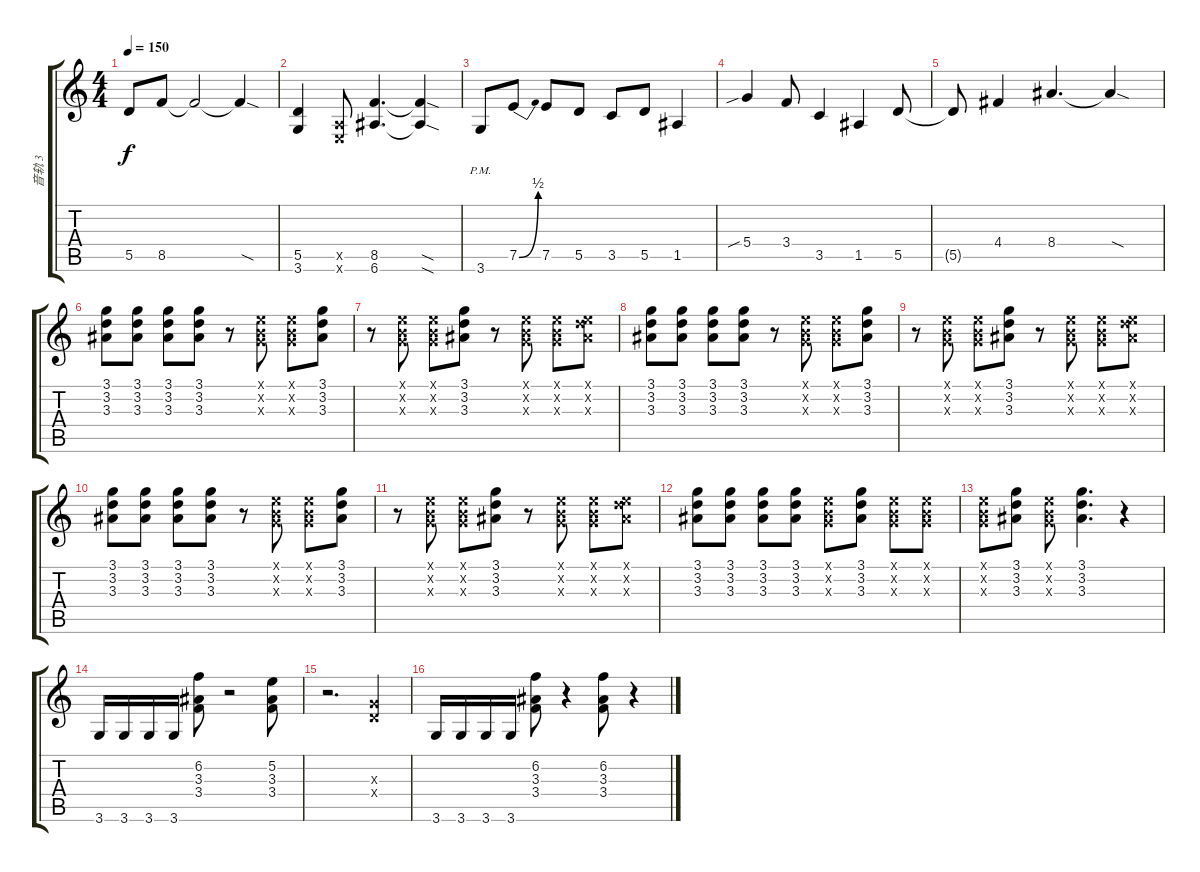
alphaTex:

\track ("音轨 3" "音轨 3") {instrument distortionguitar}
\staff {score tabs}
\tuning (E4 B3 G3 D3 A2 E2) {hide}
\ts (4 4)
\tempo 150
\clef g2
\ks c
5.5{t}.8{dy f} 8.5.8 8.5{t}.2 8.5{sod t}.4 |
(5.5 3.6).4 (0.5{x} 0.6{x}).8 (8.5 6.6).4{d} (8.5{sod t} 6.6{sod t}).4 |
3.6{pm}.8 7.5{be (bend 0 0 60 2)}.8 7.5.8 5.5.8 3.5.8 5.5.8 1.5.4 |
5.4{sib}.4 3.4.8 3.5.4 1.5.4 5.5.8 |
5.5{t}.8 4.4.4 8.4.4{d} 8.4{sod t}.4 |
(3.1 3.2 3.3).8 (3.1 3.2 3.3).8 (3.1 3.2 3.3).8 (3.1 3.2 3.3).8 r.8 (0.1{x} 0.2{x} 0.3{x}).8 (0.1{x} 0.2{x} 0.3{x}).8 (3.1 3.2 3.3).8 |
r.8 (0.1{x} 0.2{x} 0.3{x}).8 (0.1{x} 0.2{x} 0.3{x}).8 (3.1 3.2 3.3).8 r.8 (0.1{x} 0.2{x} 0.3{x}).8 (0.1{x} 0.2{x} 0.3{x}).8 (0.1{x} 3.2{x} 3.3{x}).8 |
(3.1 3.2 3.3).8 (3.1 3.2 3.3).8 (3.1 3.2 3.3).8 (3.1 3.2 3.3).8 r.8 (0.1{x} 0.2{x} 0.3{x}).8 (0.1{x} 0.2{x} 0.3{x}).8 (3.1 3.2 3.3).8 |
r.8 (0.1{x} 0.2{x} 0.3{x}).8 (0.1{x} 0.2{x} 0.3{x}).8 (3.1 3.2 3.3).8 r.8 (0.1{x} 0.2{x} 0.3{x}).8 (0.1{x} 0.2{x} 0.3{x}).8 (0.1{x} 3.2{x} 3.3{x}).8 |
(3.1 3.2 3.3).8 (3.1 3.2 3.3).8 (3.1 3.2 3.3).8 (3.1 3.2 3.3).8 r.8 (0.1{x} 0.2{x} 0.3{x}).8 (0.1{x} 0.2{x} 0.3{x}).8 (3.1 3.2 3.3).8 |
r.8 (0.1{x} 0.2{x} 0.3{x}).8 (0.1{x} 0.2{x} 0.3{x}).8 (3.1 3.2 3.3).8 r.8 (0.1{x} 0.2{x} 0.3{x}).8 (0.1{x} 0.2{x} 0.3{x}).8 (0.1{x} 3.2{x} 3.3{x}).8 |
(3.1 3.2 3.3).8 (3.1 3.2 3.3).8 (3.1 3.2 3.3).8 (3.1 3.2 3.3).8 (0.1{x} 0.2{x} 0.3{x}).8 (3.1 3.2 3.3).8 (0.1{x} 0.2{x} 0.3{x}).8 (0.1{x} 0.2{x} 0.3{x}).8 |
(0.1{x} 0.2{x} 0.3{x}).8 (3.1 3.2 3.3).8 (0.1{x} 0.2{x} 0.3{x}).8 (3.1 3.2 3.3).4{d} r.4 |
3.6.16 3.6.16 3.6.16 3.6.16 (6.2 3.3 3.4).8 r.2 (5.2 3.3 3.4).8 |
r.2{d} (0.3{x} 0.4{x}).4 |
3.6.16 3.6.16 3.6.16 3.6.16 (6.2 3.3 3.4).8 r.4 (6.2 3.3 3.4).8 r.4
